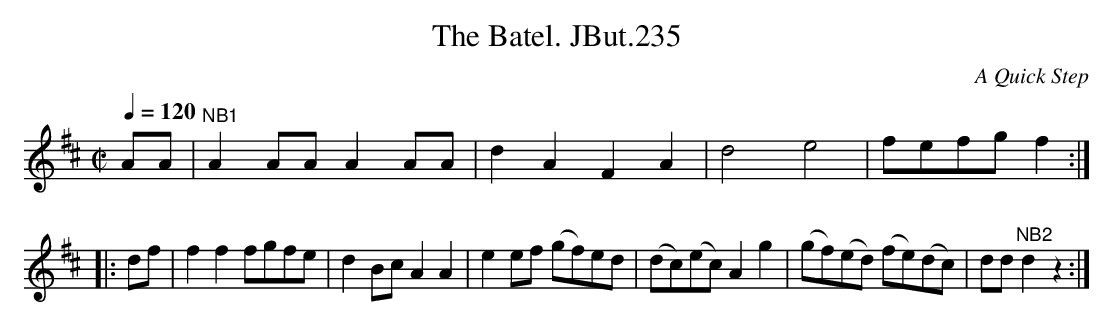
X:1
T:Batel. JBut.235, The
M:C|
L:1/8
Q:1/4=120
C: A Quick Step
K:D
AA|"^NB1"A2 AAA2 AA|d2A2F2A2|d4e4|fefg f2:|
|: df|f2f2 fgfe|d2 Bc A2A2|e2 ef (gf)ed|(dc)(ec) A2g2|(gf)(ed) (fe)(dc)|dd"^NB2"d2z2:|
